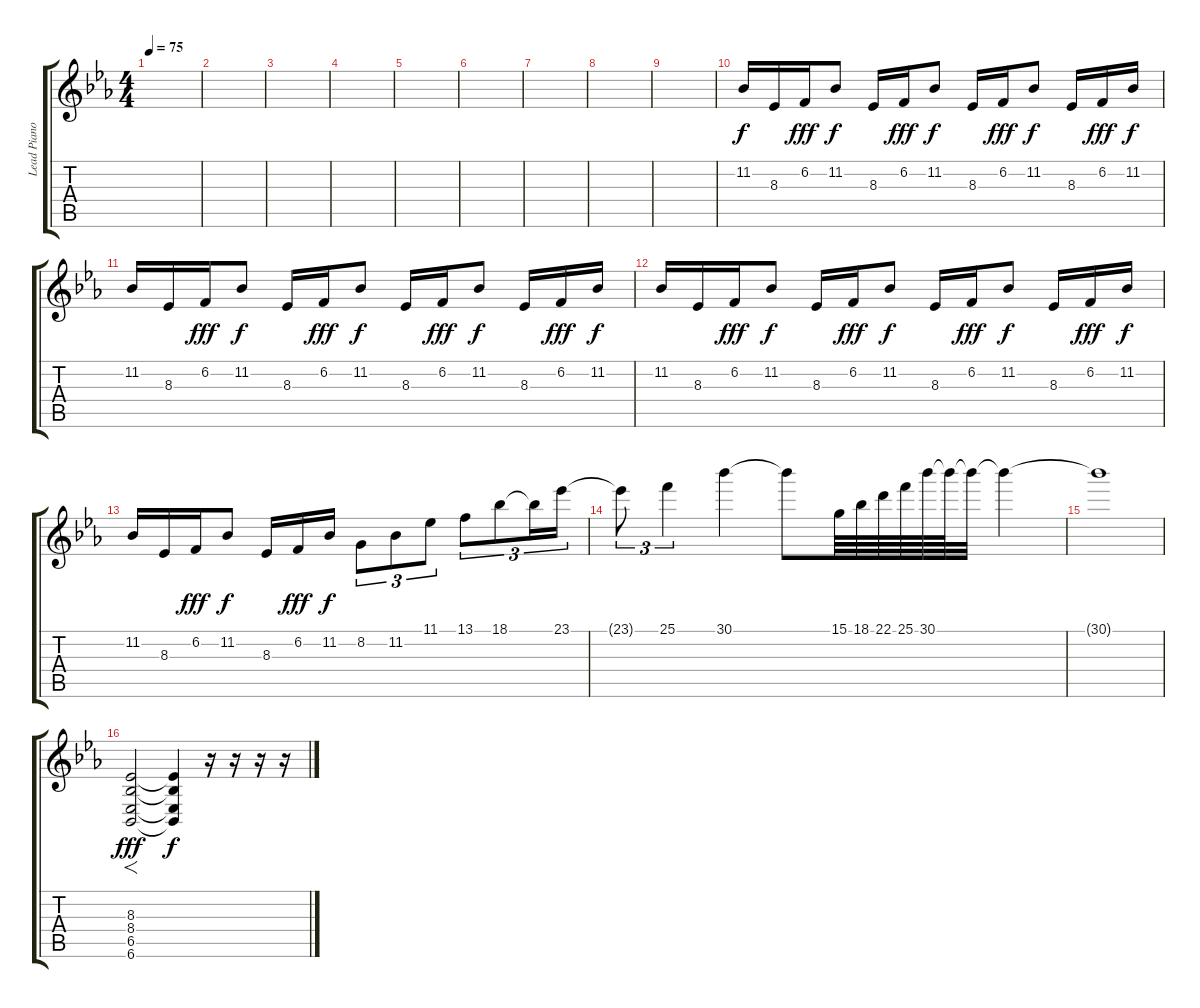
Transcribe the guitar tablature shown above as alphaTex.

\track ("Lead Piano" "Lead Piano") {instrument acousticgrandpiano}
\staff {score tabs}
\tuning (E4 B3 G3 D3 A2 E2) {hide}
\ts (4 4)
\tempo 75
\clef g2
\ks eb
|
|
|
|
|
|
|
|
|
11.2.16 8.3.16 6.2.16{dy fff} 11.2.8{dy f} 8.3.16 6.2.16{dy fff} 11.2.8{dy f} 8.3.16 6.2.16{dy fff} 11.2.8{dy f} 8.3.16 6.2.16{dy fff} 11.2.16{dy f} |
11.2.16 8.3.16 6.2.16{dy fff} 11.2.8{dy f} 8.3.16 6.2.16{dy fff} 11.2.8{dy f} 8.3.16 6.2.16{dy fff} 11.2.8{dy f} 8.3.16 6.2.16{dy fff} 11.2.16{dy f} |
11.2.16 8.3.16 6.2.16{dy fff} 11.2.8{dy f} 8.3.16 6.2.16{dy fff} 11.2.8{dy f} 8.3.16 6.2.16{dy fff} 11.2.8{dy f} 8.3.16 6.2.16{dy fff} 11.2.16{dy f} |
11.2.16 8.3.16 6.2.16{dy fff} 11.2.8{dy f} 8.3.16 6.2.16{dy fff} 11.2.16{dy f} 8.2.8{tu (3 2)} 11.2.8{tu (3 2)} 11.1.8{tu (3 2)} 13.1.8{tu (3 2)} 18.1.8{tu (3 2)} 18.1{t}.16{tu (3 2)} 23.1.16{tu (3 2)} |
23.1{t}.8{tu (3 2)} 25.1.4{tu (3 2)} 30.1.4 30.1{t}.8 15.1.64 18.1.64 22.1.64 25.1.64 30.1.64 30.1{t}.64 30.1{t}.32 30.1{t}.4 |
30.1{t}.1 |
(8.3 8.4 6.5 6.6).2{f dy fff volume 16} (8.3{t} 8.4{t} 6.5{t} 6.6{t}).4{dy f} r.16 r.16 r.16 r.16
